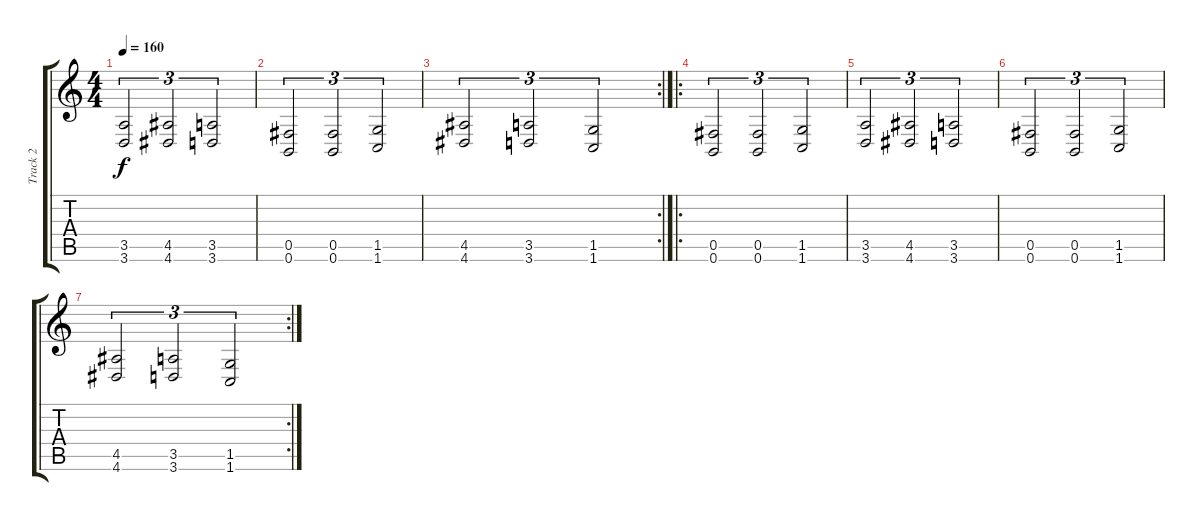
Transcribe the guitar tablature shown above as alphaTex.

\track ("Track 2" "Track 2") {instrument distortionguitar}
\staff {score tabs}
\tuning (Db4 Ab3 E3 B2 Gb2 B1) {hide}
\ts (4 4)
\tempo 160
\clef g2
\ks c
(3.5 3.6).2{tu (3 2) dy f} (4.5 4.6).2{tu (3 2)} (3.5 3.6).2{tu (3 2)} |
(0.5 0.6).2{tu (3 2)} (0.5 0.6).2{tu (3 2)} (1.5 1.6).2{tu (3 2)} |
\rc 2
(4.5 4.6).2{tu (3 2)} (3.5 3.6).2{tu (3 2)} (1.5 1.6).2{tu (3 2)} |
\ro
(0.5 0.6).2{tu (3 2)} (0.5 0.6).2{tu (3 2)} (1.5 1.6).2{tu (3 2)} |
(3.5 3.6).2{tu (3 2)} (4.5 4.6).2{tu (3 2)} (3.5 3.6).2{tu (3 2)} |
(0.5 0.6).2{tu (3 2)} (0.5 0.6).2{tu (3 2)} (1.5 1.6).2{tu (3 2)} |
\rc 2
(4.5 4.6).2{tu (3 2)} (3.5 3.6).2{tu (3 2)} (1.5 1.6).2{tu (3 2)}
